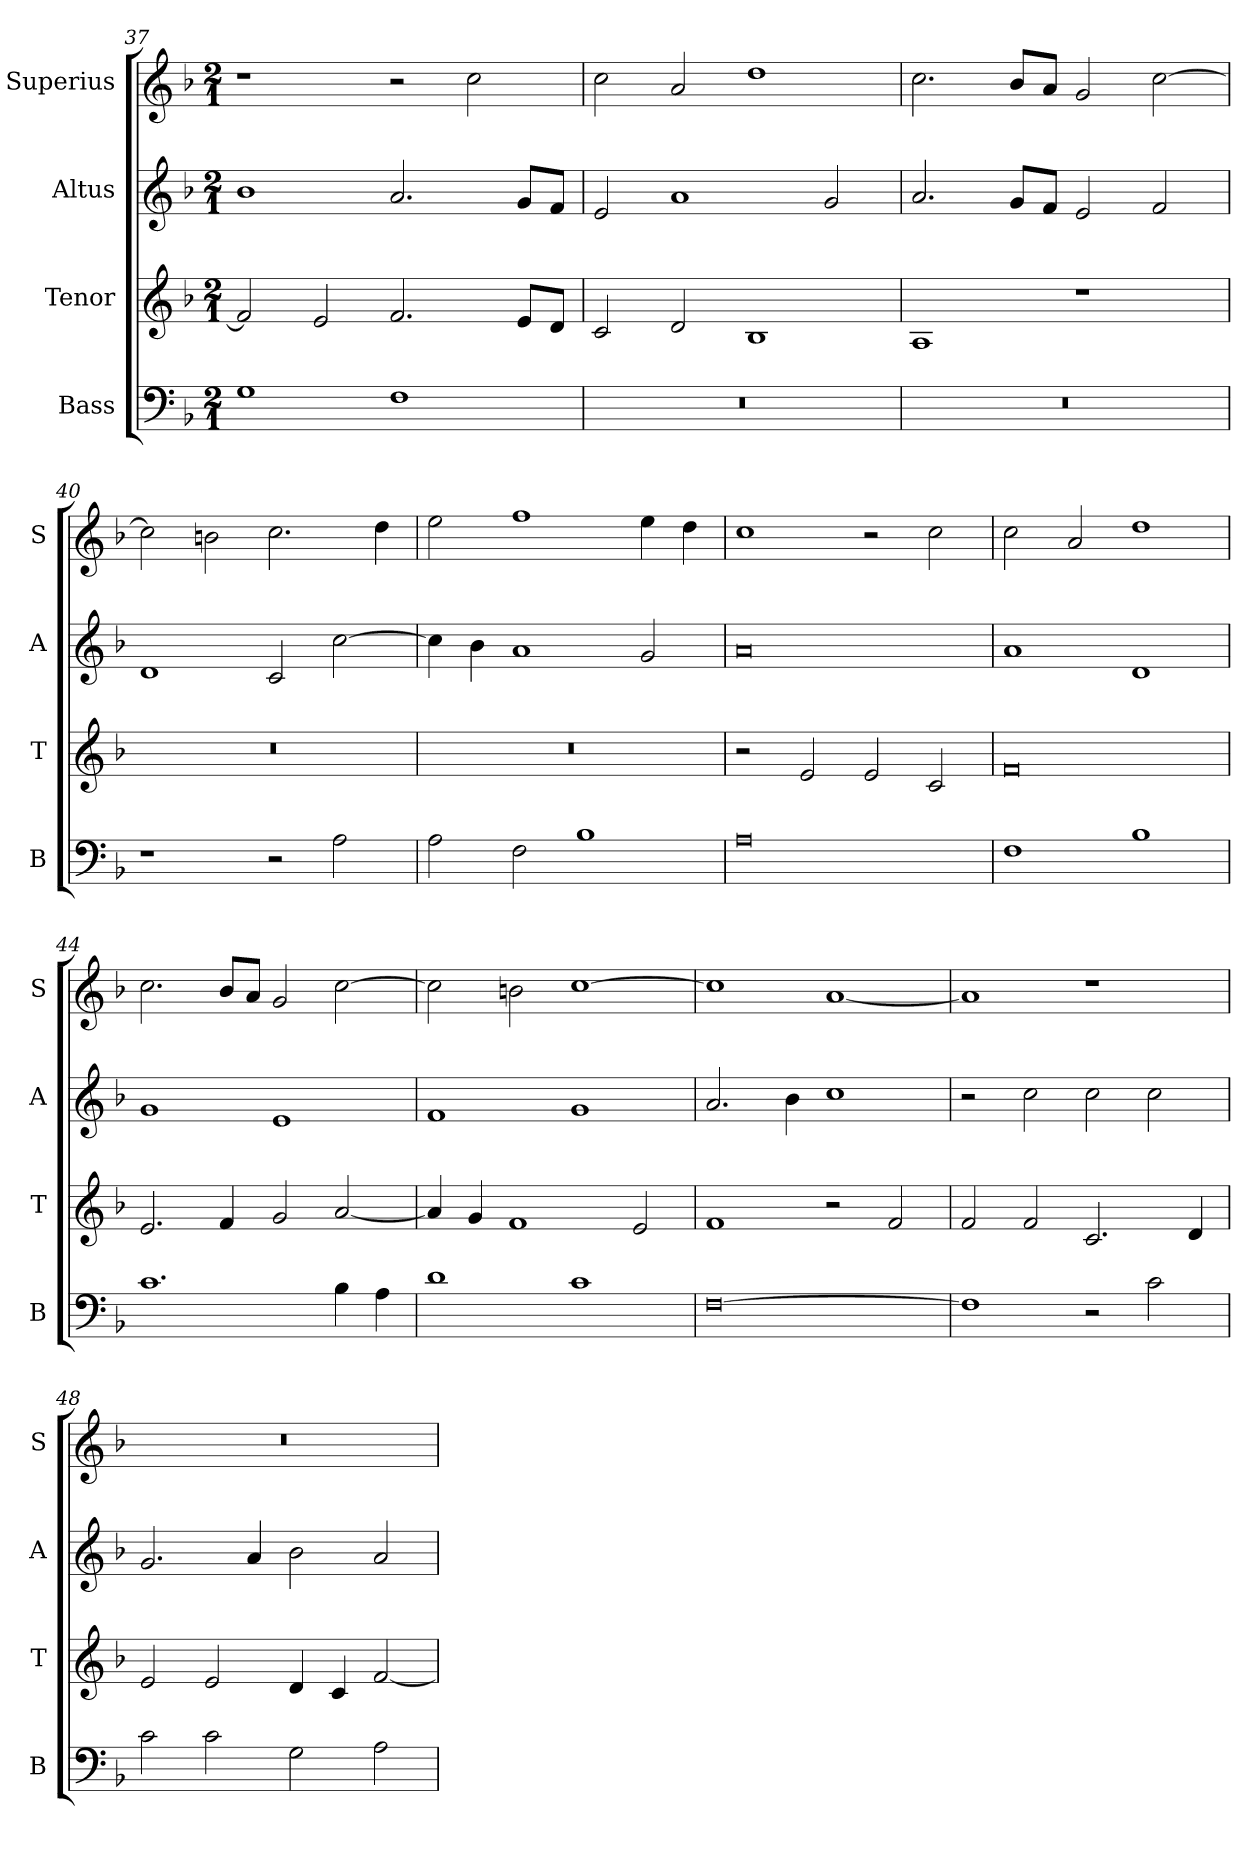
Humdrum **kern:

**kern	**kern	**kern	**kern
*part4	*part3	*part2	*part1
*staff4	*staff3	*staff2	*staff1
*I"Bass	*I"Tenor	*I"Altus	*I"Superius
*I'B	*I'T	*I'A	*I'S
*clefF4	*clefG2	*clefG2	*clefG2
*k[b-]	*k[b-]	*k[b-]	*k[b-]
*F:	*F:	*F:	*F:
*M2/1	*M2/1	*M2/1	*M2/1
=37	=37	=37	=37
1G	2f]	1b-	1r
.	2e	.	.
1F	2.f	2.a	2r
.	.	.	2cc
.	8eL	8gL	.
.	8dJ	8fJ	.
=38	=38	=38	=38
0r	2c	2e	2cc
.	2d	1a	2a
.	1B-	.	1dd
.	.	2g	.
=39	=39	=39	=39
0r	1A	2.a	2.cc
.	.	8gL	8b-L
.	.	8fJ	8aJ
.	1r	2e	2g
.	.	2f	[2cc
=40	=40	=40	=40
1r	0r	1d	2cc]
.	.	.	2bn
2r	.	2c	2.cc
2A	.	[2cc	.
.	.	.	4dd
=41	=41	=41	=41
2A	0r	4cc]	2ee
.	.	4b-	.
2F	.	1a	1ff
1B-	.	.	.
.	.	2g	4ee
.	.	.	4dd
=42	=42	=42	=42
0A	2r	0a	1cc
.	2e	.	.
.	2e	.	2r
.	2c	.	2cc
=43	=43	=43	=43
1F	0f	1a	2cc
.	.	.	2a
1B-	.	1d	1dd
=44	=44	=44	=44
1.c	2.e	1g	2.cc
.	4f	.	8b-L
.	.	.	8aJ
.	2g	1e	2g
4B-	[2a	.	[2cc
4A	.	.	.
=45	=45	=45	=45
1d	4a]	1f	2cc]
.	4g	.	.
.	1f	.	2bn
1c	.	1g	[1cc
.	2e	.	.
=46	=46	=46	=46
[0F	1f	2.a	1cc]
.	.	4b-	.
.	2r	1cc	[1a
.	2f	.	.
=47	=47	=47	=47
1F]	2f	2r	1a]
.	2f	2cc	.
2r	2.c	2cc	1r
2c	.	2cc	.
.	4d	.	.
=48	=48	=48	=48
2c	2e	2.g	0r
2c	2e	.	.
.	.	4a	.
2G	4d	2b-	.
.	4c	.	.
2A	[2f	2a	.
=	=	=	=
*-	*-	*-	*-
